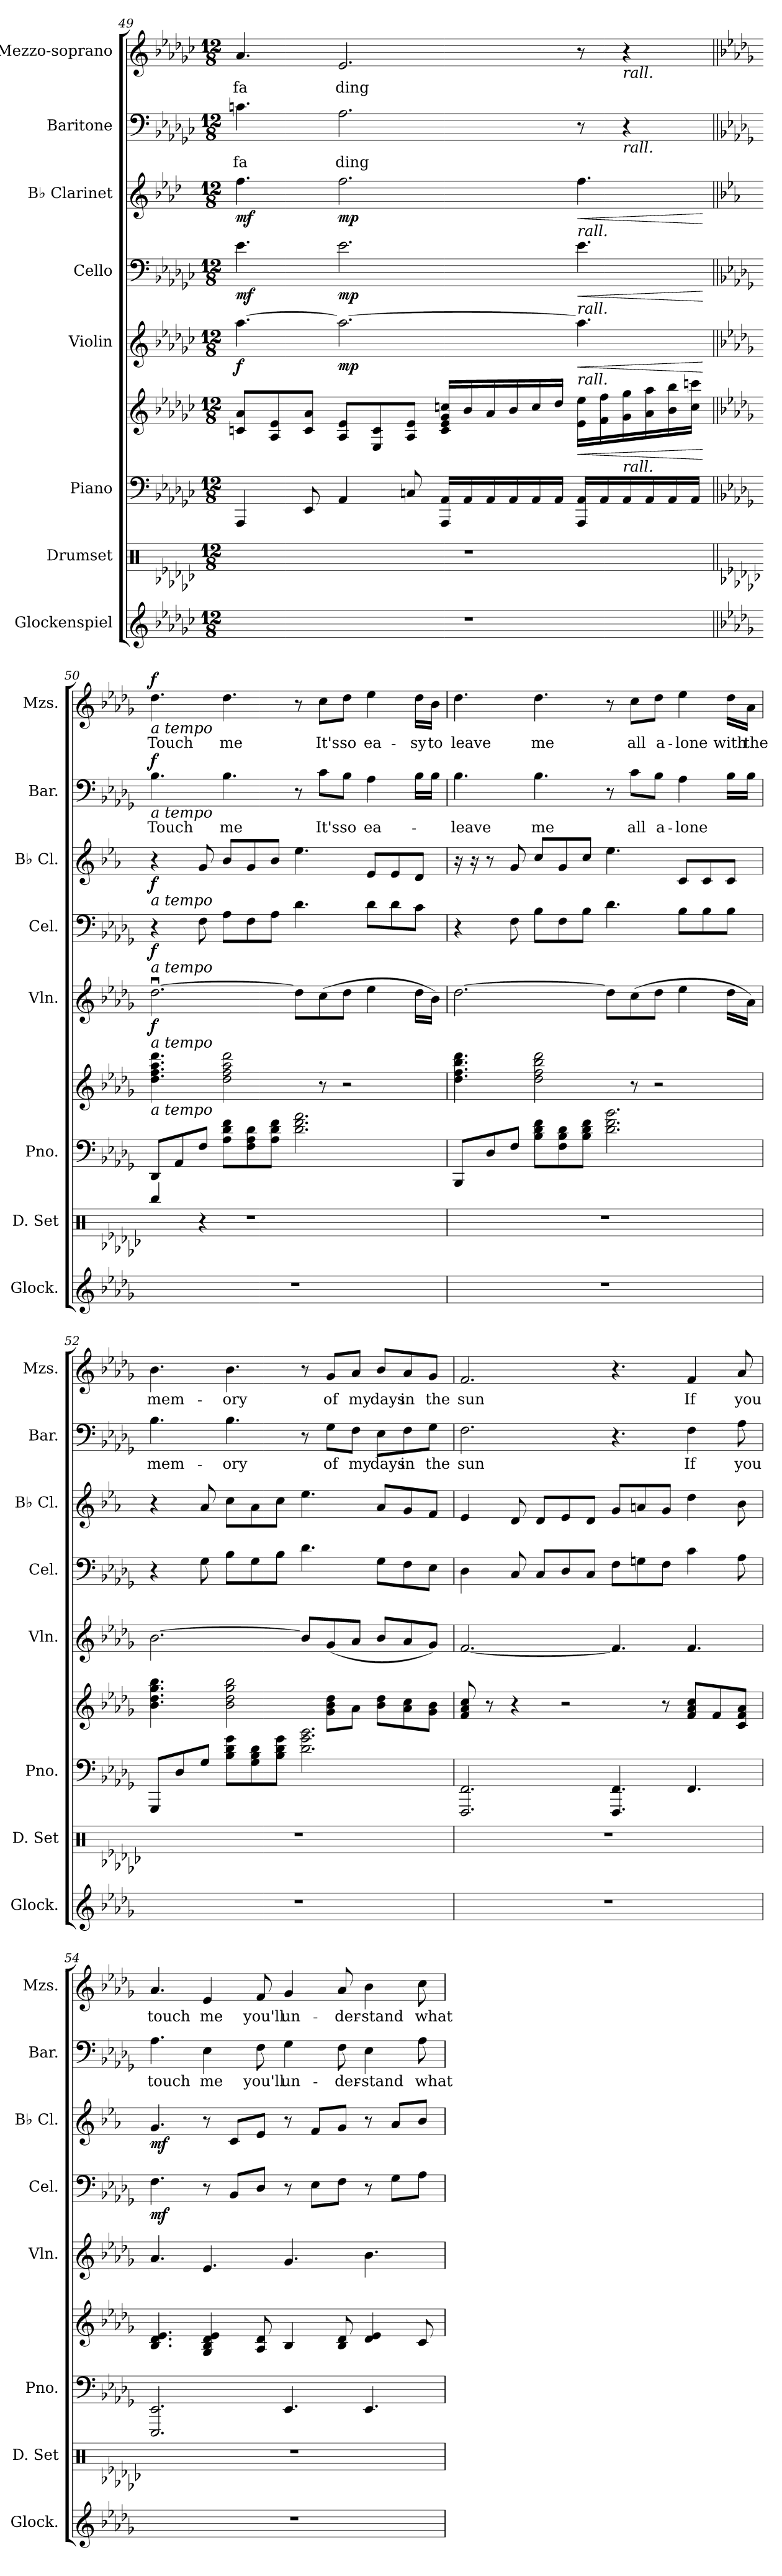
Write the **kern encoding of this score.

**kern	**kern	**kern	**kern	**dynam	**kern	**dynam	**kern	**dynam	**kern	**dynam	**kern	**text	**dynam	**kern	**text	**dynam
*part8	*part7	*part6	*part6	*part6	*part5	*part5	*part4	*part4	*part3	*part3	*part2	*part2	*part2	*part1	*part1	*part1
*staff9	*staff8	*staff7	*staff6	*staff6/7	*staff5	*staff5	*staff4	*staff4	*staff3	*staff3	*staff2	*staff2	*staff2	*staff1	*staff1	*staff1
*I"Glockenspiel	*I"Drumset	*I"Piano	*	*	*I"Violin	*	*I"Cello	*	*I"B♭ Clarinet	*	*I"Baritone	*	*	*I"Mezzo-soprano	*	*
*I'Glock.	*I'D. Set	*I'Pno.	*	*	*I'Vln.	*	*I'Cel.	*	*I'B♭ Cl.	*	*I'Bar.	*	*	*I'Mzs.	*	*
*clefG2	*clefX	*clefF4	*clefG2	*	*clefG2	*	*clefF4	*	*clefG2	*	*clefF4	*	*	*clefG2	*	*
*ITrd-14c-24	*	*	*	*	*	*	*	*	*ITrd1c2	*	*	*	*	*	*	*
*k[b-e-a-d-g-c-]	*k[b-e-a-d-g-c-]	*k[b-e-a-d-g-c-]	*k[b-e-a-d-g-c-]	*	*k[b-e-a-d-g-c-]	*	*k[b-e-a-d-g-c-]	*	*k[b-e-a-d-g-c-]	*	*k[b-e-a-d-g-c-]	*	*	*k[b-e-a-d-g-c-]	*	*
*M12/8	*M12/8	*M12/8	*M12/8	*	*M12/8	*	*M12/8	*	*M12/8	*	*M12/8	*	*	*M12/8	*	*
=49	=49	=49	=49	=49	=49	=49	=49	=49	=49	=49	=49	=49	=49	=49	=49	=49
!	!	!	!	!	!	!LO:DY:b	!	!LO:DY:b	!	!LO:DY:b	!	!LO:LY:b	!	!	!LO:LY:b	!
1.r	1.r	4AAA-/	8cn/ 8a-/L	.	[4.aa-\	f	4.e-\	mf	4.ee-\	mf	4.cn\	fa	.	4.a-/	fa	.
.	.	.	8A-/ 8e-/	.	.	.	.	.	.	.	.	.	.	.	.	.
.	.	8EE-/	8c/ 8a-/J	.	.	.	.	.	.	.	.	.	.	.	.	.
!	!	!	!	!	!	!LO:DY:b	!	!LO:DY:b	!	!LO:DY:b	!	!LO:LY:b	!	!	!LO:LY:b	!
.	.	4AA-/	8A-/ 8e-/L	.	2.aa-\_	mp	2.e-\	mp	2.ee-\	mp	2.A-\	ding	.	2.e-/	ding	.
.	.	.	8E-/ 8c/	.	.	.	.	.	.	.	.	.	.	.	.	.
.	.	8Cn/	8A-/ 8e-/J	.	.	.	.	.	.	.	.	.	.	.	.	.
.	.	16AAA-/ 16AA-/LL	16c/ 16e-/ 16g-/ 16ccn/LL	.	.	.	.	.	.	.	.	.	.	.	.	.
.	.	16AA-/	16b-/	.	.	.	.	.	.	.	.	.	.	.	.	.
.	.	16AA-/	16a-/	.	.	.	.	.	.	.	.	.	.	.	.	.
.	.	16AA-/	16b-/	.	.	.	.	.	.	.	.	.	.	.	.	.
.	.	16AA-/	16cc/	.	.	.	.	.	.	.	.	.	.	.	.	.
.	.	16AA-/JJ	16dd-/JJ	.	.	.	.	.	.	.	.	.	.	.	.	.
!	!	!	!	!	!	!	!	!	!LO:TX:b:i:t=rall.	!	!	!	!	!	!	!
!	!	!	!	!	!	!	!LO:TX:b:i:t=rall.	!	!	!	!	!	!	!	!	!
!	!	!	!	!	!LO:TX:b:i:t=rall.	!	!	!	!	!	!	!	!	!	!	!
!	!	!	!	!LO:HP:b	!	!LO:HP:b	!	!LO:HP:b	!	!LO:HP:b	!	!	!	!	!	!
.	.	16AAA-/ 16AA-/LL	16e-\ 16ee-\LL	<	4.aa-\]	<	4.e-\	<	4.ee-\	<	8r	.	.	8r	.	.
.	.	16AA-/	16f\ 16ff\	.	.	.	.	.	.	.	.	.	.	.	.	.
!	!	!	!	!	!	!	!	!	!	!	!	!	!	!LO:TX:b:i:t=rall.	!	!
!	!	!	!	!	!	!	!	!	!	!	!LO:TX:b:i:t=rall.	!	!	!	!	!
!	!	!	!LO:TX:b:i:t=rall.	!	!	!	!	!	!	!	!	!	!	!	!	!
.	.	16AA-/	16g-\ 16gg-\	.	.	.	.	.	.	.	4r	.	.	4r	.	.
.	.	16AA-/	16a-\ 16aa-\	.	.	.	.	.	.	.	.	.	.	.	.	.
.	.	16AA-/	16b-\ 16bb-\	.	.	.	.	.	.	.	.	.	.	.	.	.
.	.	16AA-/JJ	16cc\ 16cccn\JJ	.	.	.	.	.	.	.	.	.	.	.	.	.
.	.	.	.	[	.	[	.	[	.	[	.	.	.	.	.	.
!!LO:PB:g=z
=50||	=50||	=50||	=50||	=50||	=50||	=50||	=50||	=50||	=50||	=50||	=50||	=50||	=50||	=50||	=50||	=50||
*k[b-e-a-d-g-]	*	*k[b-e-a-d-g-]	*k[b-e-a-d-g-]	*	*k[b-e-a-d-g-]	*	*k[b-e-a-d-g-]	*	*k[b-e-a-d-g-]	*	*k[b-e-a-d-g-]	*	*	*k[b-e-a-d-g-]	*	*
*	*	*	*	*	*	*	*	*	*	*	*	*	*	*MM90	*	*
!	!	!	!	!	!	!	!	!	!	!	!	!	!	!LO:TX:b:i:t=a tempo	!	!
!	!	!	!	!	!	!	!	!	!	!	!LO:TX:b:i:t=a tempo	!	!	!	!	!
!	!	!	!	!	!	!	!	!	!LO:TX:b:i:t=a tempo	!	!	!	!	!	!	!
!	!	!	!	!	!	!	!LO:TX:b:i:t=a tempo	!	!	!	!	!	!	!	!	!
!	!	!	!	!	!LO:TX:b:i:t=a tempo	!	!	!	!	!	!	!	!	!	!	!
!	!	!	!LO:TX:b:i:t=a tempo	!	!	!	!	!	!	!	!	!	!	!	!	!
!	!	!	!	!	!	!LO:DY:b	!	!LO:DY:b	!	!LO:DY:b	!	!LO:LY:b	!LO:DY:b	!	!LO:LY:b	!LO:DY:b
1.r	4Rbb/	8DD-/L	4.dd-\ 4.ff\ 4.aa-\ 4.ddd-\	.	[2.dd-u\	f	4r	f	4r	f	4.B-\	Touch	f	4.dd-\	Touch	f
.	.	8AA-/	.	.	.	.	.	.	.	.	.	.	.	.	.	.
.	4r	8F/J	.	.	.	.	8F\	.	8f/	.	.	.	.	.	.	.
!	!	!	!	!	!	!	!	!	!	!	!	!LO:LY:b	!	!	!LO:LY:b	!
.	.	8A-\ 8d-\ 8f\L	2dd-\ 2ff\ 2aa-\ 2ddd-\	.	.	.	8A-\L	.	8a-/L	.	4.B-\	me	.	4.dd-\	me	.
.	1r	8F\ 8A-\ 8d-\	.	.	.	.	8F\	.	8f/	.	.	.	.	.	.	.
.	.	8A-\ 8d-\ 8f\J	.	.	.	.	8A-\J	.	8a-/J	.	.	.	.	.	.	.
.	.	2.d-\ 2.f\ 2.a-\	.	.	8dd-\L]	.	4.d-\	.	4.dd-\	.	8r	.	.	8r	.	.
!	!	!	!	!	!	!	!	!	!	!	!	!LO:LY:b	!	!	!LO:LY:b	!
.	.	.	8r	.	(>8cc\	.	.	.	.	.	8c\L	It's	.	8cc\L	It's	.
!	!	!	!	!	!	!	!	!	!	!	!	!LO:LY:b	!	!	!LO:LY:b	!
.	.	.	2r	.	8dd-\J	.	.	.	.	.	8B-\J	so	.	8dd-\J	so	.
!	!	!	!	!	!	!	!	!	!	!	!	!LO:LY:b	!	!	!LO:LY:b	!
.	.	.	.	.	4ee-\	.	8d-\L	.	8d-/L	.	4A-\	ea-	.	4ee-\	ea-	.
.	.	.	.	.	.	.	8d-\	.	8d-/	.	.	.	.	.	.	.
!	!	!	!	!	!	!	!	!	!	!	!	!	!	!	!LO:LY:b	!
.	.	.	.	.	16dd-\LL	.	8c\J	.	8c/J	.	16B-\LL	.	.	16dd-\LL	sy	.
!	!	!	!	!	!	!	!	!	!	!	!	!	!	!	!LO:LY:b	!
.	.	.	.	.	16b-\JJ)	.	.	.	.	.	16B-\JJ	.	.	16b-\JJ	to	.
=51	=51	=51	=51	=51	=51	=51	=51	=51	=51	=51	=51	=51	=51	=51	=51	=51
!	!	!	!	!	!	!	!	!	!	!	!	!LO:LY:b	!	!	!LO:LY:b	!
1.r	1.r	8BBB-/L	4.dd-\ 4.ff\ 4.bb-\ 4.ddd-\	.	[2.dd-\	.	4r	.	16r	.	4.B-\	leave	.	4.dd-\	leave	.
.	.	.	.	.	.	.	.	.	16r	.	.	.	.	.	.	.
.	.	8D-/	.	.	.	.	.	.	8r	.	.	.	.	.	.	.
.	.	8F/J	.	.	.	.	8F\	.	8f/	.	.	.	.	.	.	.
!	!	!	!	!	!	!	!	!	!	!	!	!LO:LY:b	!	!	!LO:LY:b	!
.	.	8B-\ 8d-\ 8f\L	2dd-\ 2ff\ 2bb-\ 2ddd-\	.	.	.	8B-\L	.	8b-/L	.	4.B-\	me	.	4.dd-\	me	.
.	.	8F\ 8B-\ 8d-\	.	.	.	.	8F\	.	8f/	.	.	.	.	.	.	.
.	.	8B-\ 8d-\ 8f\J	.	.	.	.	8B-\J	.	8b-/J	.	.	.	.	.	.	.
.	.	2.d-\ 2.f\ 2.b-\	.	.	8dd-\L]	.	4.d-\	.	4.dd-\	.	8r	.	.	8r	.	.
!	!	!	!	!	!	!	!	!	!	!	!	!LO:LY:b	!	!	!LO:LY:b	!
.	.	.	8r	.	(>8cc\	.	.	.	.	.	8c\L	all	.	8cc\L	all	.
!	!	!	!	!	!	!	!	!	!	!	!	!LO:LY:b	!	!	!LO:LY:b	!
.	.	.	2r	.	8dd-\J	.	.	.	.	.	8B-\J	a-	.	8dd-\J	a-	.
!	!	!	!	!	!	!	!	!	!	!	!	!LO:LY:b	!	!	!LO:LY:b	!
.	.	.	.	.	4ee-\	.	8B-\L	.	8B-/L	.	4A-\	-lone	.	4ee-\	-lone	.
.	.	.	.	.	.	.	8B-\	.	8B-/	.	.	.	.	.	.	.
!	!	!	!	!	!	!	!	!	!	!	!	!	!	!	!LO:LY:b	!
.	.	.	.	.	16dd-\LL	.	8B-\J	.	8B-/J	.	16B-\LL	.	.	16dd-\LL	with	.
!	!	!	!	!	!	!	!	!	!	!	!	!	!	!	!LO:LY:b	!
.	.	.	.	.	16a-\JJ)	.	.	.	.	.	16B-\JJ	.	.	16a-\JJ	the	.
!!LO:PB:g=z
=52	=52	=52	=52	=52	=52	=52	=52	=52	=52	=52	=52	=52	=52	=52	=52	=52
!	!	!	!	!	!	!	!	!	!	!	!	!LO:LY:b	!	!	!LO:LY:b	!
1.r	1.r	8GGG-/L	4.b-\ 4.dd-\ 4.gg-\ 4.bb-\	.	[2.b-\	.	4r	.	4r	.	4.B-\	mem-	.	4.b-\	mem-	.
.	.	8D-/	.	.	.	.	.	.	.	.	.	.	.	.	.	.
.	.	8G-/J	.	.	.	.	8G-\	.	8g-/	.	.	.	.	.	.	.
!	!	!	!	!	!	!	!	!	!	!	!	!LO:LY:b	!	!	!LO:LY:b	!
.	.	8B-\ 8d-\ 8g-\L	2b-\ 2dd-\ 2gg-\ 2bb-\	.	.	.	8B-\L	.	8b-\L	.	4.B-\	-ory	.	4.b-\	-ory	.
.	.	8G-\ 8B-\ 8d-\	.	.	.	.	8G-\	.	8g-\	.	.	.	.	.	.	.
.	.	8B-\ 8d-\ 8g-\J	.	.	.	.	8B-\J	.	8b-\J	.	.	.	.	.	.	.
.	.	2.d-\ 2.g-\ 2.b-\	.	.	8b-/L]	.	4.d-\	.	4.dd-\	.	8r	.	.	8r	.	.
!	!	!	!	!	!	!	!	!	!	!	!	!LO:LY:b	!	!	!LO:LY:b	!
.	.	.	8g-\ 8b-\ 8dd-\L	.	(<8g-/	.	.	.	.	.	8G-\L	of	.	8g-/L	of	.
!	!	!	!	!	!	!	!	!	!	!	!	!LO:LY:b	!	!	!LO:LY:b	!
.	.	.	8a-\J	.	8a-/J	.	.	.	.	.	8F\J	my	.	8a-/J	my	.
!	!	!	!	!	!	!	!	!	!	!	!	!LO:LY:b	!	!	!LO:LY:b	!
.	.	.	8b-\ 8dd-\L	.	8b-/L	.	8G-\L	.	8g-/L	.	8E-\L	days	.	8b-/L	days	.
!	!	!	!	!	!	!	!	!	!	!	!	!LO:LY:b	!	!	!LO:LY:b	!
.	.	.	8a-\ 8cc\	.	8a-/	.	8F\	.	8f/	.	8F\	in	.	8a-/	in	.
!	!	!	!	!	!	!	!	!	!	!	!	!LO:LY:b	!	!	!LO:LY:b	!
.	.	.	8g-\ 8b-\J	.	8g-/J)	.	8E-\J	.	8e-/J	.	8G-\J	the	.	8g-/J	the	.
=53	=53	=53	=53	=53	=53	=53	=53	=53	=53	=53	=53	=53	=53	=53	=53	=53
!	!	!	!	!	!	!	!	!	!	!	!	!LO:LY:b	!	!	!LO:LY:b	!
1.r	1.r	2.FFF/ 2.FF/	8f/ 8a-/ 8cc/	.	[2.f/	.	4D-\	.	4d-/	.	2.F\	sun	.	2.f/	sun	.
.	.	.	8r	.	.	.	.	.	.	.	.	.	.	.	.	.
.	.	.	4r	.	.	.	8C/	.	8c/	.	.	.	.	.	.	.
.	.	.	.	.	.	.	8C/L	.	8c/L	.	.	.	.	.	.	.
.	.	.	2r	.	.	.	8D-/	.	8d-/	.	.	.	.	.	.	.
.	.	.	.	.	.	.	8C/J	.	8c/J	.	.	.	.	.	.	.
.	.	4.FFF/ 4.FF/	.	.	4.f/]	.	8F\L	.	8f/L	.	4.r	.	.	4.r	.	.
.	.	.	.	.	.	.	8Gn\	.	8gn/	.	.	.	.	.	.	.
.	.	.	8r	.	.	.	8F\J	.	8f/J	.	.	.	.	.	.	.
!	!	!	!	!	!	!	!	!	!	!	!	!LO:LY:b	!	!	!LO:LY:b	!
.	.	4.FF/	8f/ 8a-/ 8cc/L	.	4.f/	.	4c\	.	4cc\	.	4F\	If	.	4f/	If	.
.	.	.	8f/	.	.	.	.	.	.	.	.	.	.	.	.	.
!	!	!	!	!	!	!	!	!	!	!	!	!LO:LY:b	!	!	!LO:LY:b	!
.	.	.	8c/ 8f/ 8a-/J	.	.	.	8A-\	.	8a-\	.	8A-\	you	.	8a-/	you	.
!!LO:PB:g=z
=54	=54	=54	=54	=54	=54	=54	=54	=54	=54	=54	=54	=54	=54	=54	=54	=54
!	!	!	!	!	!	!	!	!LO:DY:b	!	!LO:DY:b	!	!LO:LY:b	!	!	!LO:LY:b	!
1.r	1.r	2.EEE-/ 2.EE-/	4.B-/ 4.d-/ 4.e-/	.	4.a-/	.	4.F\	mf	4.f/	mf	4.A-\	touch	.	4.a-/	touch	.
!	!	!	!	!	!	!	!	!	!	!	!	!LO:LY:b	!	!	!LO:LY:b	!
.	.	.	4G-/ 4B-/ 4d-/ 4e-/	.	4.e-/	.	8r	.	8r	.	4E-\	me	.	4e-/	me	.
.	.	.	.	.	.	.	8BB-/L	.	8B-/L	.	.	.	.	.	.	.
!	!	!	!	!	!	!	!	!	!	!	!	!LO:LY:b	!	!	!LO:LY:b	!
.	.	.	8A-/ 8d-/	.	.	.	8D-/J	.	8d-/J	.	8F\	you'll	.	8f/	you'll	.
!	!	!	!	!	!	!	!	!	!	!	!	!LO:LY:b	!	!	!LO:LY:b	!
.	.	4.EE-/	4B-/	.	4.g-/	.	8r	.	8r	.	4G-\	un-	.	4g-/	un-	.
.	.	.	.	.	.	.	8E-\L	.	8e-/L	.	.	.	.	.	.	.
!	!	!	!	!	!	!	!	!	!	!	!	!LO:LY:b	!	!	!LO:LY:b	!
.	.	.	8B-/ 8d-/	.	.	.	8F\J	.	8f/J	.	8F\	-der-	.	8a-/	-der-	.
!	!	!	!	!	!	!	!	!	!	!	!	!LO:LY:b	!	!	!LO:LY:b	!
.	.	4.EE-/	4d-/ 4e-/	.	4.b-\	.	8r	.	8r	.	4E-\	-stand	.	4b-\	-stand	.
.	.	.	.	.	.	.	8G-\L	.	8g-/L	.	.	.	.	.	.	.
!	!	!	!	!	!	!	!	!	!	!	!	!LO:LY:b	!	!	!LO:LY:b	!
.	.	.	8c/	.	.	.	8A-\J	.	8a-/J	.	8A-\	what	.	8cc\	what	.
=	=	=	=	=	=	=	=	=	=	=	=	=	=	=	=	=
*-	*-	*-	*-	*-	*-	*-	*-	*-	*-	*-	*-	*-	*-	*-	*-	*-
